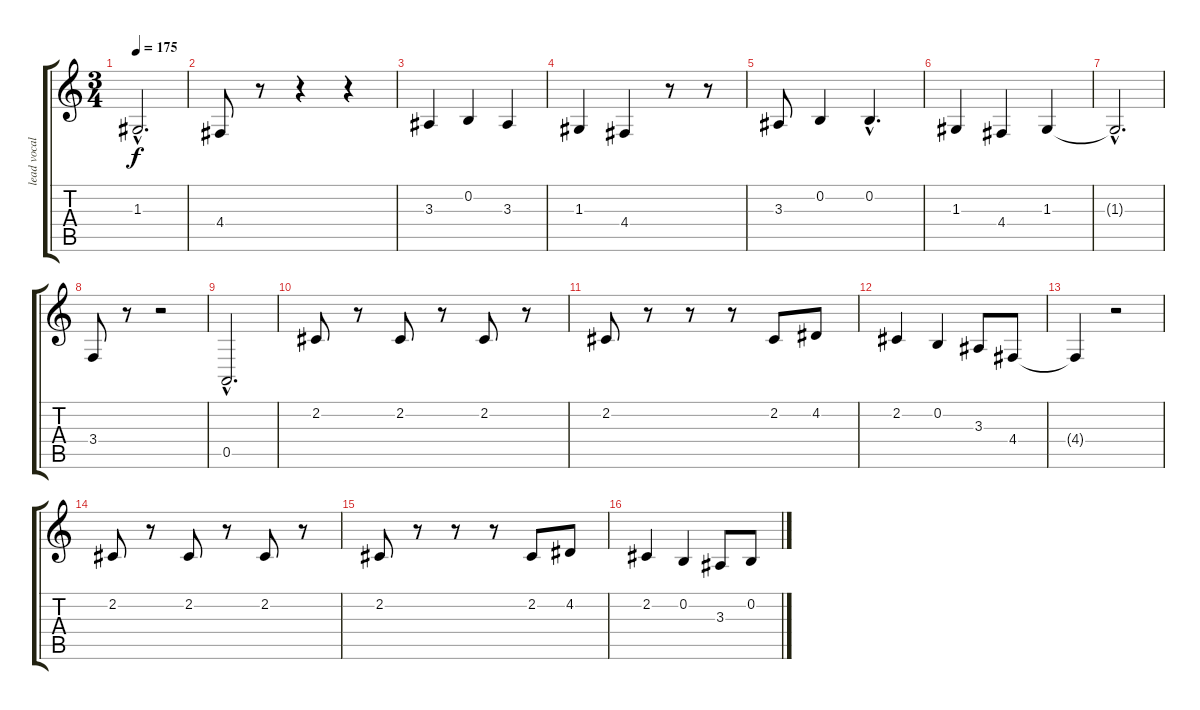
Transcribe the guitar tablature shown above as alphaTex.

\track ("lead vocals" "lead vocal") {instrument lead1square}
\staff {score tabs}
\tuning (E4 B3 G3 D3 A2 E2) {hide}
\ts (3 4)
\tempo 175
\clef g2
\ks c
1.3{hac t}.2{d dy f} |
4.4.8 r.8 r.4 r.4 |
3.3.4 0.2.4 3.3.4 |
1.3.4 4.4.4 r.8 r.8 |
3.3.8 0.2.4 0.2{hac}.4{d} |
1.3.4 4.4.4 1.3.4 |
1.3{hac t}.2{d} |
3.4.8 r.8 r.2 |
0.5{hac}.2{d} |
2.2.8 r.8 2.2.8 r.8 2.2.8 r.8 |
2.2.8 r.8 r.8 r.8 2.2.8 4.2.8 |
2.2.4 0.2.4 3.3.8 4.4.8 |
4.4{t}.4 r.2 |
2.2.8 r.8 2.2.8 r.8 2.2.8 r.8 |
2.2.8 r.8 r.8 r.8 2.2.8 4.2.8 |
2.2.4 0.2.4 3.3.8 0.2.8
